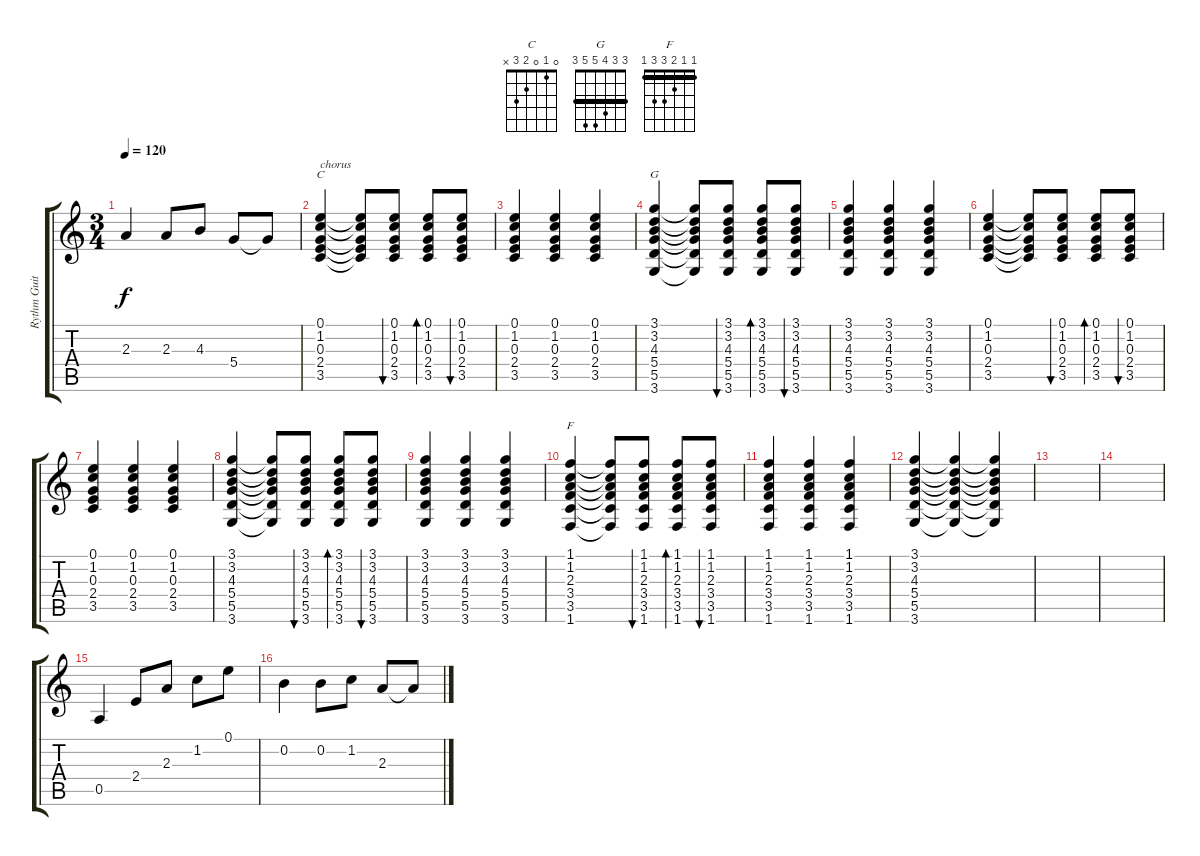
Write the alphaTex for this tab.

\track ("Rythm Guitar" "Rythm Guit") {instrument electricguitarclean}
\staff {score tabs}
\tuning (E4 B3 G3 D3 A2 E2) {hide}
\chord ("C" 0 1 0 2 3 x)
\chord ("G" 3 3 4 5 5 3) {barre 3}
\chord ("F" 1 1 2 3 3 1) {barre 1}
\ts (3 4)
\tempo 120
\clef g2
\ks c
2.3.4{dy f} 2.3.8 4.3.8 5.4.8 5.4{t}.8 |
(0.1 1.2 0.3 2.4 3.5).4{ch "C" txt "chorus" volume 10} (0.1{t} 1.2{t} 0.3{t} 2.4{t} 3.5{t}).8 (0.1 1.2 0.3 2.4 3.5).8{bu 60} (0.1 1.2 0.3 2.4 3.5).8{bd 60} (0.1 1.2 0.3 2.4 3.5).8{bu 60} |
(0.1 1.2 0.3 2.4 3.5).4 (0.1 1.2 0.3 2.4 3.5).4 (0.1 1.2 0.3 2.4 3.5).4 |
(3.1 3.2 4.3 5.4 5.5 3.6).4{ch "G"} (3.1{t} 3.2{t} 4.3{t} 5.4{t} 5.5{t} 3.6{t}).8 (3.1 3.2 4.3 5.4 5.5 3.6).8{bu 60} (3.1 3.2 4.3 5.4 5.5 3.6).8{bd 60} (3.1 3.2 4.3 5.4 5.5 3.6).8{bu 60} |
(3.1 3.2 4.3 5.4 5.5 3.6).4 (3.1 3.2 4.3 5.4 5.5 3.6).4 (3.1 3.2 4.3 5.4 5.5 3.6).4 |
(0.1 1.2 0.3 2.4 3.5).4 (0.1{t} 1.2{t} 0.3{t} 2.4{t} 3.5{t}).8 (0.1 1.2 0.3 2.4 3.5).8{bu 60} (0.1 1.2 0.3 2.4 3.5).8{bd 60} (0.1 1.2 0.3 2.4 3.5).8{bu 60} |
(0.1 1.2 0.3 2.4 3.5).4 (0.1 1.2 0.3 2.4 3.5).4 (0.1 1.2 0.3 2.4 3.5).4 |
(3.1 3.2 4.3 5.4 5.5 3.6).4 (3.1{t} 3.2{t} 4.3{t} 5.4{t} 5.5{t} 3.6{t}).8 (3.1 3.2 4.3 5.4 5.5 3.6).8{bu 60} (3.1 3.2 4.3 5.4 5.5 3.6).8{bd 60} (3.1 3.2 4.3 5.4 5.5 3.6).8{bu 60} |
(3.1 3.2 4.3 5.4 5.5 3.6).4 (3.1 3.2 4.3 5.4 5.5 3.6).4 (3.1 3.2 4.3 5.4 5.5 3.6).4 |
(1.1 1.2 2.3 3.4 3.5 1.6).4{ch "F"} (1.1{t} 1.2{t} 2.3{t} 3.4{t} 3.5{t} 1.6{t}).8 (1.1 1.2 2.3 3.4 3.5 1.6).8{bu 60} (1.1 1.2 2.3 3.4 3.5 1.6).8{bd 60} (1.1 1.2 2.3 3.4 3.5 1.6).8{bu 60} |
(1.1 1.2 2.3 3.4 3.5 1.6).4 (1.1 1.2 2.3 3.4 3.5 1.6).4 (1.1 1.2 2.3 3.4 3.5 1.6).4 |
(3.1 3.2 4.3 5.4 5.5 3.6).4 (3.1{t} 3.2{t} 4.3{t} 5.4{t} 5.5{t} 3.6{t}).4 (3.1{t} 3.2{t} 4.3{t} 5.4{t} 5.5{t} 3.6{t}).4 |
|
|
0.5.4 2.4.8 2.3.8 1.2.8 0.1.8 |
0.2.4 0.2.8 1.2.8 2.3.8 2.3{t}.8
